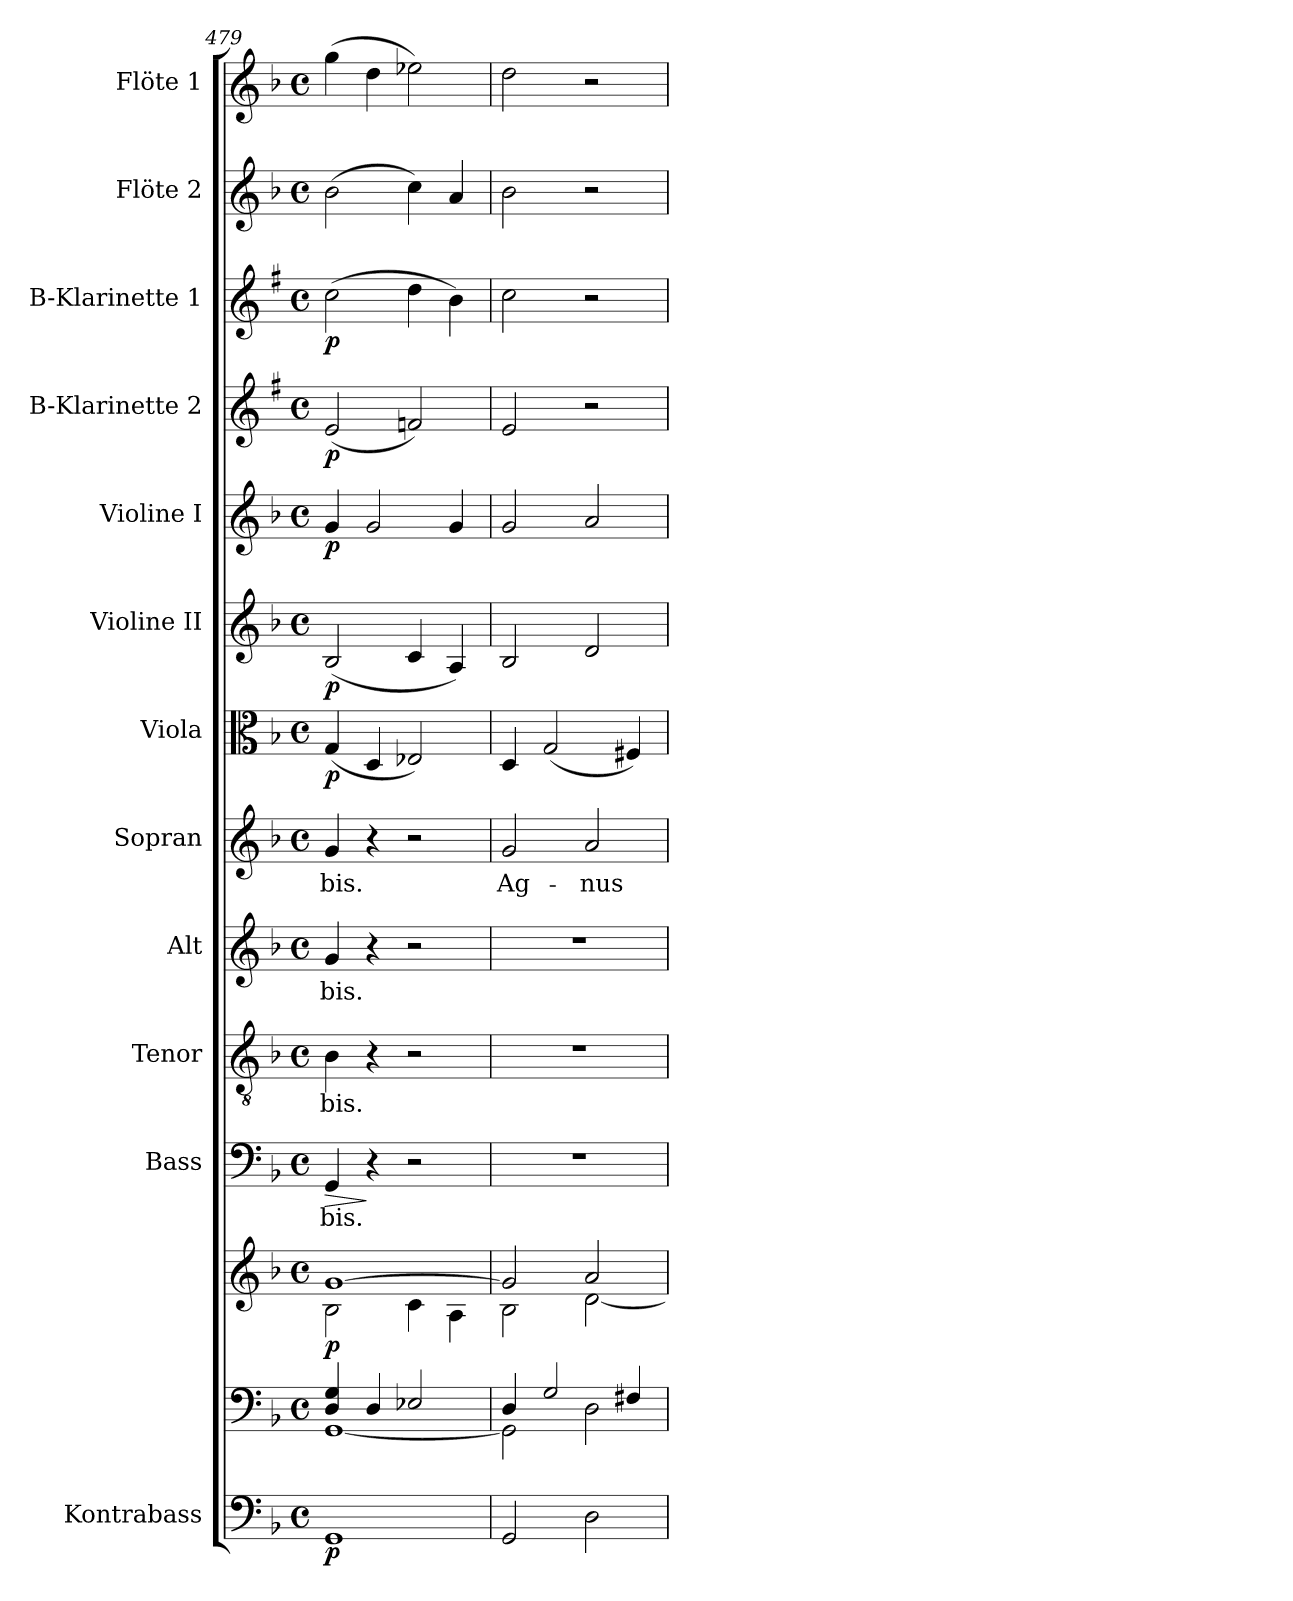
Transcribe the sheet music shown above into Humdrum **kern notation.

**kern	**dynam	**kern	**kern	**dynam	**kern	**text	**dynam	**kern	**text	**kern	**text	**kern	**text	**kern	**dynam	**kern	**dynam	**kern	**dynam	**kern	**dynam	**kern	**dynam	**kern	**kern
*part13	*part13	*part12	*part12	*part12	*part11	*part11	*part11	*part10	*part10	*part9	*part9	*part8	*part8	*part7	*part7	*part6	*part6	*part5	*part5	*part4	*part4	*part3	*part3	*part2	*part1
*staff14	*staff14	*staff13	*staff12	*staff12/13	*staff11	*staff11	*staff11	*staff10	*staff10	*staff9	*staff9	*staff8	*staff8	*staff7	*staff7	*staff6	*staff6	*staff5	*staff5	*staff4	*staff4	*staff3	*staff3	*staff2	*staff1
*I"Kontrabass	*	*	*	*	*I"Bass	*	*	*I"Tenor	*	*I"Alt	*	*I"Sopran	*	*I"Viola	*	*I"Violine II	*	*I"Violine I	*	*I"B-Klarinette 2	*	*I"B-Klarinette 1	*	*I"Flöte 2	*I"Flöte 1
*I'Kb.	*	*	*	*	*I'B.	*	*	*I'T.	*	*I'A.	*	*I'S.	*	*I'Vla.	*	*I'Vl. II	*	*I'Vl. I	*	*I'B Kl. 2	*	*I'B Kl. 1	*	*I'Fl. 2	*I'Fl. 1
!!LO:PB:g=z
*clefF4	*	*clefF4	*clefG2	*	*clefF4	*	*	*clefGv2	*	*clefG2	*	*clefG2	*	*clefC3	*	*clefG2	*	*clefG2	*	*clefG2	*	*clefG2	*	*clefG2	*clefG2
*ITrd7c12	*	*	*	*	*	*	*	*	*	*	*	*	*	*	*	*	*	*	*	*ITrd1c2	*	*ITrd1c2	*	*	*
*k[b-]	*	*k[b-]	*k[b-]	*	*k[b-]	*	*	*k[b-]	*	*k[b-]	*	*k[b-]	*	*k[b-]	*	*k[b-]	*	*k[b-]	*	*k[b-]	*	*k[b-]	*	*k[b-]	*k[b-]
*F:	*	*F:	*F:	*	*F:	*	*	*F:	*	*F:	*	*F:	*	*F:	*	*F:	*	*F:	*	*F:	*	*F:	*	*F:	*F:
*M4/4	*	*M4/4	*M4/4	*	*M4/4	*	*	*M4/4	*	*M4/4	*	*M4/4	*	*M4/4	*	*M4/4	*	*M4/4	*	*M4/4	*	*M4/4	*	*M4/4	*M4/4
*met(c)	*	*met(c)	*met(c)	*	*met(c)	*	*	*met(c)	*	*met(c)	*	*met(c)	*	*met(c)	*	*met(c)	*	*met(c)	*	*met(c)	*	*met(c)	*	*met(c)	*met(c)
=479	=479	=479	=479	=479	=479	=479	=479	=479	=479	=479	=479	=479	=479	=479	=479	=479	=479	=479	=479	=479	=479	=479	=479	=479	=479
*	*	*^	*^	*	*	*	*	*	*	*	*	*	*	*	*	*	*	*	*	*	*	*	*	*	*
!	!LO:DY:b	!	!	!	!	!LO:DY:b	!	!LO:LY:b	!LO:HP:b	!	!LO:LY:b	!	!LO:LY:b	!	!LO:LY:b	!	!LO:DY:b	!	!LO:DY:b	!	!LO:DY:b	!	!LO:DY:b	!	!LO:DY:b	!	!
1GGG	p	4D/ 4G/	[<1GG	[>1g	2B-\	p	4GG/	-bis.	>	4B-\	-bis.	4g/	-bis.	4g/	-bis.	(<4G/	p	(<2B-/	p	4g/	p	(<2d/	p	(>2b-\	p	(>2b-\	(>4gg\
.	.	4D/	.	.	.	.	4r	.	]	4r	.	4r	.	4r	.	4D/	.	.	.	2g/	.	.	.	.	.	.	4dd\
.	.	2E-X/	.	.	4c\	.	2r	.	.	2r	.	2r	.	2r	.	2E-X/)	.	4c/	.	.	.	2e-X/)	.	4cc\	.	4cc\)	2ee-X\)
.	.	.	.	.	4A\	.	.	.	.	.	.	.	.	.	.	.	.	4A/)	.	4g/	.	.	.	4a\)	.	4a/	.
=480	=480	=480	=480	=480	=480	=480	=480	=480	=480	=480	=480	=480	=480	=480	=480	=480	=480	=480	=480	=480	=480	=480	=480	=480	=480	=480	=480
!	!	!	!	!	!	!	!	!	!	!	!	!	!	!	!LO:LY:b	!	!	!	!	!	!	!	!	!	!	!	!
2GGG/	.	4D/	2GG\]	2g/]	2B-\	.	1r	.	.	1r	.	1r	.	2g/	Ag-	4D/	.	2B-/	.	2g/	.	2d/	.	2b-\	.	2b-\	2dd\
.	.	2G/	.	.	.	.	.	.	.	.	.	.	.	.	.	(<2G/	.	.	.	.	.	.	.	.	.	.	.
!	!	!	!	!	!	!	!	!	!	!	!	!	!	!	!LO:LY:b	!	!	!	!	!	!	!	!	!	!	!	!
2DD\	.	.	2D\	2a/	[<2d\	.	.	.	.	.	.	.	.	2a/	-nus	.	.	2d/	.	2a/	.	2r	.	2r	.	2r	2r
.	.	4F#X/	.	.	.	.	.	.	.	.	.	.	.	.	.	4F#X/)	.	.	.	.	.	.	.	.	.	.	.
*	*	*v	*v	*	*	*	*	*	*	*	*	*	*	*	*	*	*	*	*	*	*	*	*	*	*	*	*
*	*	*	*v	*v	*	*	*	*	*	*	*	*	*	*	*	*	*	*	*	*	*	*	*	*	*	*
=	=	=	=	=	=	=	=	=	=	=	=	=	=	=	=	=	=	=	=	=	=	=	=	=	=
*-	*-	*-	*-	*-	*-	*-	*-	*-	*-	*-	*-	*-	*-	*-	*-	*-	*-	*-	*-	*-	*-	*-	*-	*-	*-
